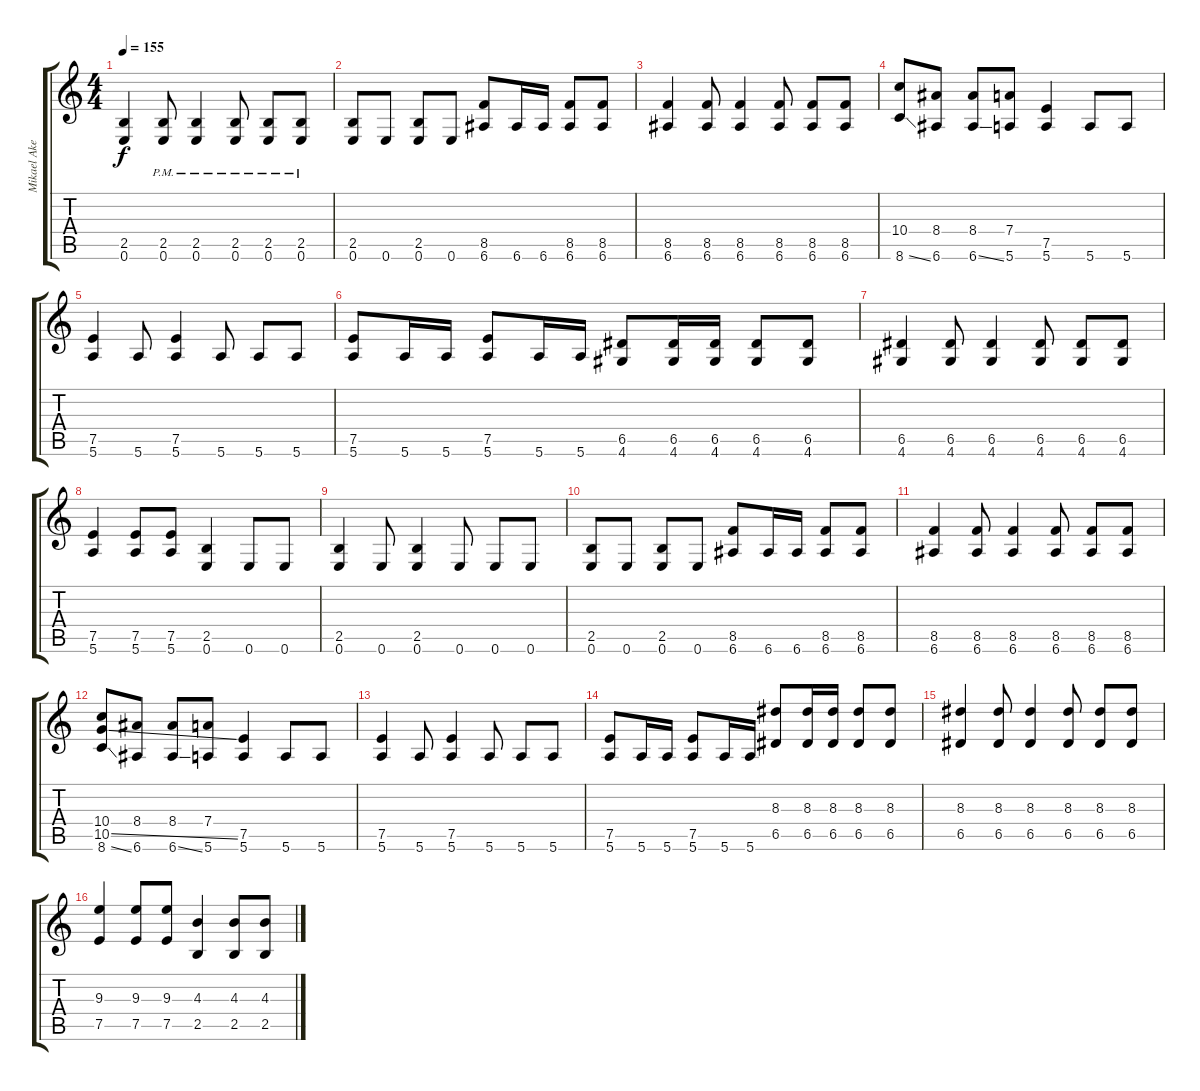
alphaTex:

\track ("Mikael Akerfeldt" "Mikael Ake") {instrument distortionguitar}
\staff {score tabs}
\tuning (E4 B3 G3 D3 A2 E2) {hide}
\ts (4 4)
\tempo 155
\clef g2
\ks c
(2.5 0.6).4{dy f} (2.5{pm} 0.6{pm}).8 (2.5{pm} 0.6{pm}).4 (2.5{pm} 0.6{pm}).8 (2.5{pm} 0.6{pm}).8 (2.5{pm} 0.6{pm}).8 |
(2.5 0.6).8 0.6.8 (2.5 0.6).8 0.6.8 (8.5 6.6).8 6.6.16 6.6.16 (8.5 6.6).8 (8.5 6.6).8 |
(8.5 6.6).4 (8.5 6.6).8 (8.5 6.6).4 (8.5 6.6).8 (8.5 6.6).8 (8.5 6.6).8 |
(10.4 8.6{ss}).8 (8.4 6.6).8 (8.4 6.6{ss}).8 (7.4 5.6).8 (7.5 5.6).4 5.6.8 5.6.8 |
(7.5 5.6).4 5.6.8 (7.5 5.6).4 5.6.8 5.6.8 5.6.8 |
(7.5 5.6).8 5.6.16 5.6.16 (7.5 5.6).8 5.6.16 5.6.16 (6.5 4.6).8 (6.5 4.6).16 (6.5 4.6).16 (6.5 4.6).8 (6.5 4.6).8 |
(6.5 4.6).4 (6.5 4.6).8 (6.5 4.6).4 (6.5 4.6).8 (6.5 4.6).8 (6.5 4.6).8 |
(7.5 5.6).4 (7.5 5.6).8 (7.5 5.6).8 (2.5 0.6).4 0.6.8 0.6.8 |
(2.5 0.6).4 0.6.8 (2.5 0.6).4 0.6.8 0.6.8 0.6.8 |
(2.5 0.6).8 0.6.8 (2.5 0.6).8 0.6.8 (8.5 6.6).8 6.6.16 6.6.16 (8.5 6.6).8 (8.5 6.6).8 |
(8.5 6.6).4 (8.5 6.6).8 (8.5 6.6).4 (8.5 6.6).8 (8.5 6.6).8 (8.5 6.6).8 |
(10.4 10.5{ss} 8.6{ss}).8 (8.4 6.6).8 (8.4 6.6{ss}).8 (7.4 5.6).8 (7.5 5.6).4 5.6.8 5.6.8 |
(7.5 5.6).4 5.6.8 (7.5 5.6).4 5.6.8 5.6.8 5.6.8 |
(7.5 5.6).8 5.6.16 5.6.16 (7.5 5.6).8 5.6.16 5.6.16 (8.3 6.5).8 (8.3 6.5).16 (8.3 6.5).16 (8.3 6.5).8 (8.3 6.5).8 |
(8.3 6.5).4 (8.3 6.5).8 (8.3 6.5).4 (8.3 6.5).8 (8.3 6.5).8 (8.3 6.5).8 |
(9.3 7.5).4 (9.3 7.5).8 (9.3 7.5).8 (4.3 2.5).4 (4.3 2.5).8 (4.3 2.5).8
